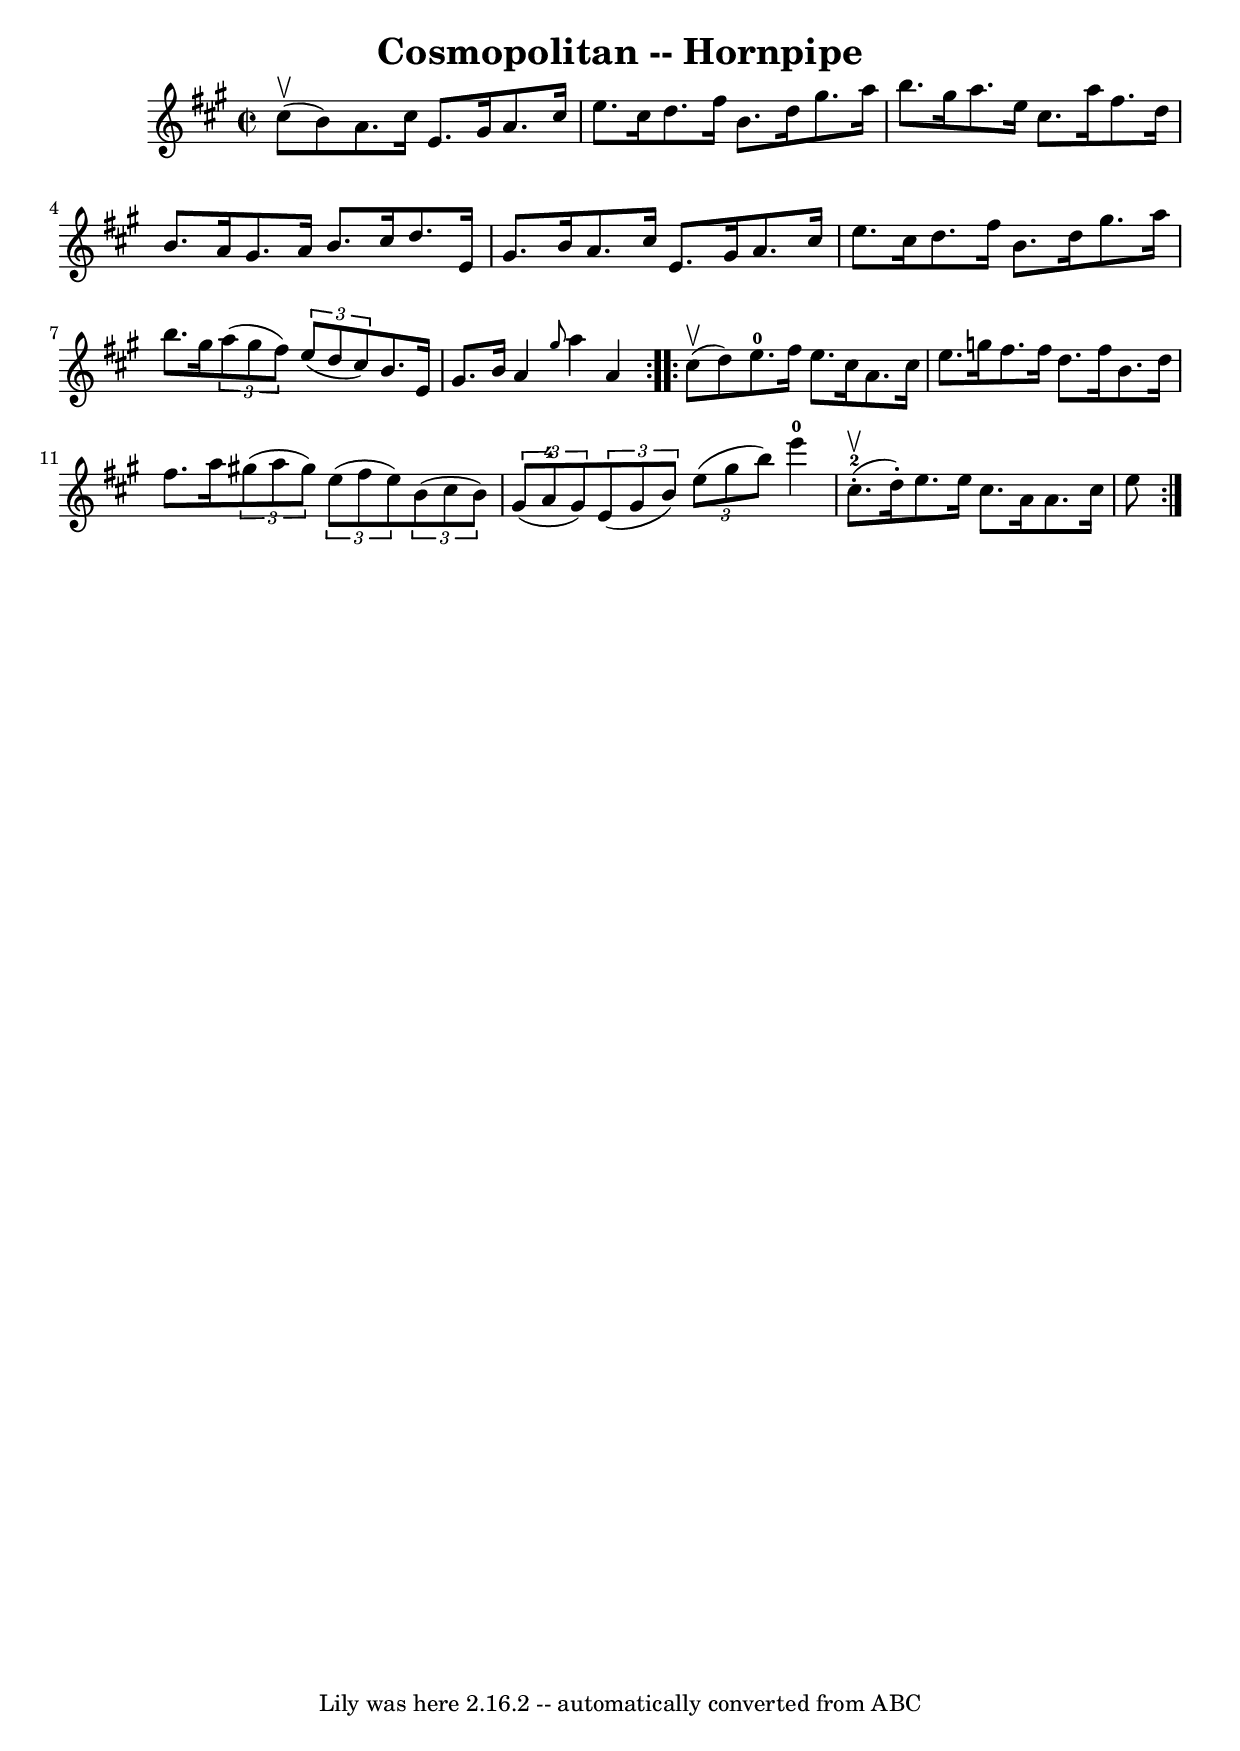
\version "2.16.2"
\include "Mammoth.ily"
\header {
  %% book = "Cole's 1000 Fiddle Tunes"
  crossRefNumber = "1"
  footnotes = ""
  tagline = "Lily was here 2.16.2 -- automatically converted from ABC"
  title = "Cosmopolitan -- Hornpipe"

}
voicedefault =  {



  \repeat volta 2 {

    \override Staff.TimeSignature #'style = #'C
    \time 2/2 
    \key a \major
 cis''8 (^\upbow b'8) |
    a'8.    
    cis''16 e'8. gis'16 a'8. cis''16 e''8. cis''16  |
    
    d''8. fis''16 b'8. d''16 gis''8. a''16 b''8. gis''16  
    |
    a''8. e''16 cis''8. a''16 fis''8. d''16 b'8.    
    a'16  |
    gis'8. a'16 b'8. cis''16 d''8. e'16 gis'8.   
    b'16  |
    a'8. cis''16 e'8. gis'16 a'8. cis''16    
    e''8. cis''16  |
    d''8. fis''16 b'8. d''16 gis''8.    
    a''16 b''8. gis''16  |
    \times 2/3 { a''8 (gis''8 fis''8  
		 -) 
	       }   \times 2/3 { e''8 (d''8 cis''8) 
			      } b'8. e'16 gis'8.    
    b'16  |
    a'4  \grace { gis''8  
		} a''4 a'4  
  }     

  \repeat volta 2 {
    cis''8 (^\upbow d''8) |
    e''8.-0   
    fis''16 e''8. cis''16 a'8. cis''16 e''8. g''16  |
    
    fis''8. fis''16 d''8. fis''16 b'8. d''16 fis''8. a''16  
    |
    \times 2/3 { gis''!8 (a''8 gis''8) 
	       }   \times 2/3 {   
		 e''8 (fis''8 e''8) 
	       }   \times 2/3 { b'8 (cis''8 b'8) 
			      }   
    \times 2/3 { gis'8 (a'8-4 gis'8) 
	       } |
    \times 2/3 { e'8 (
		 gis'8 b'8) 
	       }   \times 2/3 { e''8 (gis''8 b''8) 
			      } e'''4 
    -0 cis''8.-2(^\upbow-. d''16 -.) |
    e''8. e''16    
    cis''8. a'16 a'8. cis''16 e''8      
  }

}

\score{
  <<

    \context Staff="default"
    {
      \voicedefault 
      
    }

  >>
  \layout {
    
  }
  \midi {
  }

}
